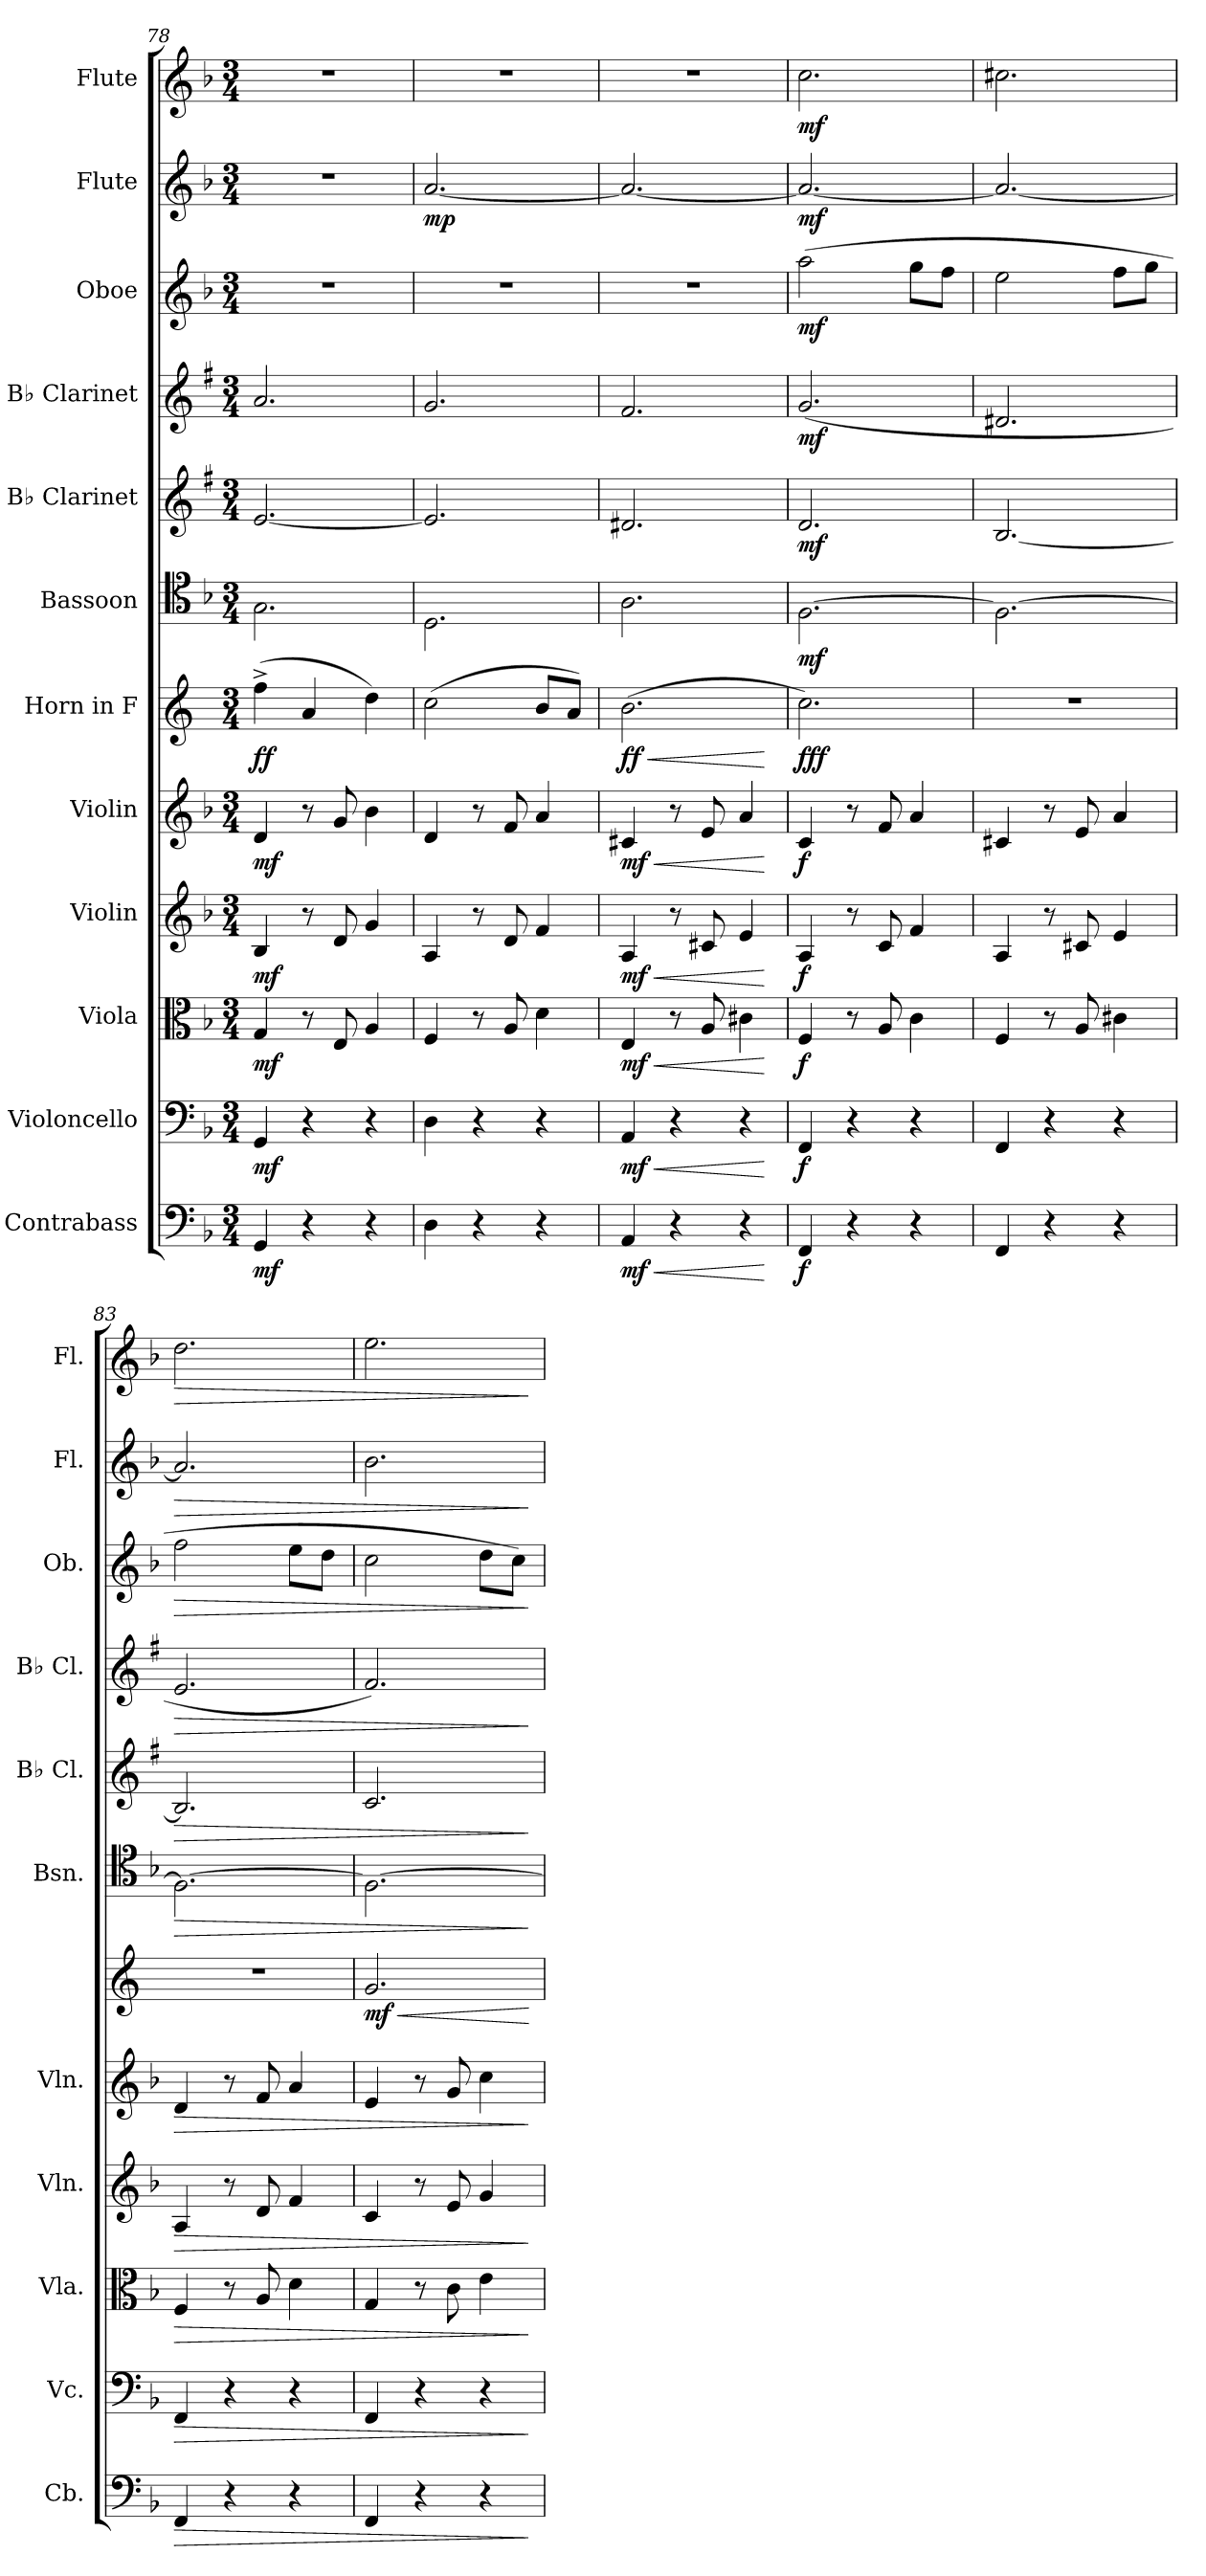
**kern	**dynam	**kern	**dynam	**kern	**dynam	**kern	**dynam	**kern	**dynam	**kern	**dynam	**kern	**dynam	**kern	**dynam	**kern	**dynam	**kern	**dynam	**kern	**dynam	**kern	**dynam
*part12	*part12	*part11	*part11	*part10	*part10	*part9	*part9	*part8	*part8	*part7	*part7	*part6	*part6	*part5	*part5	*part4	*part4	*part3	*part3	*part2	*part2	*part1	*part1
*staff12	*staff12	*staff11	*staff11	*staff10	*staff10	*staff9	*staff9	*staff8	*staff8	*staff7	*staff7	*staff6	*staff6	*staff5	*staff5	*staff4	*staff4	*staff3	*staff3	*staff2	*staff2	*staff1	*staff1
*I"Contrabass	*	*I"Violoncello	*	*I"Viola	*	*I"Violin	*	*I"Violin	*	*I"Horn in F	*	*I"Bassoon	*	*I"B♭ Clarinet	*	*I"B♭ Clarinet	*	*I"Oboe	*	*I"Flute	*	*I"Flute	*
*I'Cb.	*	*I'Vc.	*	*I'Vla.	*	*I'Vln.	*	*I'Vln.	*	*	*	*I'Bsn.	*	*I'B♭ Cl.	*	*I'B♭ Cl.	*	*I'Ob.	*	*I'Fl.	*	*I'Fl.	*
*clefF4	*	*clefF4	*	*clefC3	*	*clefG2	*	*clefG2	*	*clefG2	*	*clefC4	*	*clefG2	*	*clefG2	*	*clefG2	*	*clefG2	*	*clefG2	*
*ITrd7c12	*	*	*	*	*	*	*	*	*	*ITrd4c7	*	*	*	*ITrd1c2	*	*ITrd1c2	*	*	*	*	*	*	*
*k[b-]	*	*k[b-]	*	*k[b-]	*	*k[b-]	*	*k[b-]	*	*k[b-]	*	*k[b-]	*	*k[b-]	*	*k[b-]	*	*k[b-]	*	*k[b-]	*	*k[b-]	*
*M3/4	*	*M3/4	*	*M3/4	*	*M3/4	*	*M3/4	*	*M3/4	*	*M3/4	*	*M3/4	*	*M3/4	*	*M3/4	*	*M3/4	*	*M3/4	*
=78	=78	=78	=78	=78	=78	=78	=78	=78	=78	=78	=78	=78	=78	=78	=78	=78	=78	=78	=78	=78	=78	=78	=78
!	!LO:DY:b	!	!LO:DY:b	!	!LO:DY:b	!	!LO:DY:b	!	!LO:DY:b	!	!LO:DY:b	!	!	!	!	!	!	!	!	!	!	!	!
4GGG/	mf	4GG/	mf	4G/	mf	4B-/	mf	4d/	mf	(>4b-^\	ff	2.G\	.	[2.d/	.	2.g/	.	2.r	.	2.r	.	2.r	.
4r	.	4r	.	8r	.	8r	.	8r	.	4d/	.	.	.	.	.	.	.	.	.	.	.	.	.
.	.	.	.	8E/	.	8d/	.	8g/	.	.	.	.	.	.	.	.	.	.	.	.	.	.	.
4r	.	4r	.	4A/	.	4g/	.	4b-\	.	4g\)	.	.	.	.	.	.	.	.	.	.	.	.	.
=79	=79	=79	=79	=79	=79	=79	=79	=79	=79	=79	=79	=79	=79	=79	=79	=79	=79	=79	=79	=79	=79	=79	=79
!	!	!	!	!	!	!	!	!	!	!	!	!	!	!	!	!	!	!	!	!	!LO:DY:b	!	!
4DD\	.	4D\	.	4F/	.	4A/	.	4d/	.	(>2f\	.	2.D\	.	2.d/]	.	2.f/	.	2.r	.	[2.a/	mp	2.r	.
4r	.	4r	.	8r	.	8r	.	8r	.	.	.	.	.	.	.	.	.	.	.	.	.	.	.
.	.	.	.	8A/	.	8d/	.	8f/	.	.	.	.	.	.	.	.	.	.	.	.	.	.	.
4r	.	4r	.	4d\	.	4f/	.	4a/	.	8e/L	.	.	.	.	.	.	.	.	.	.	.	.	.
.	.	.	.	.	.	.	.	.	.	8d/J)	.	.	.	.	.	.	.	.	.	.	.	.	.
=80	=80	=80	=80	=80	=80	=80	=80	=80	=80	=80	=80	=80	=80	=80	=80	=80	=80	=80	=80	=80	=80	=80	=80
!	!LO:HP:b	!	!LO:HP:b	!	!LO:HP:b	!	!LO:HP:b	!	!LO:HP:b	!	!LO:HP:b	!	!	!	!	!	!	!	!	!	!	!	!
!	!LO:DY:n=1:b	!	!LO:DY:n=1:b	!	!LO:DY:n=1:b	!	!LO:DY:n=1:b	!	!LO:DY:n=1:b	!	!LO:DY:n=1:b	!	!	!	!	!	!	!	!	!	!	!	!
4AAA/	< mf	4AA/	< mf	4E/	< mf	4A/	< mf	4c#X/	< mf	(>2.e\	< ff	2.A\	.	2.c#X/	.	2.e/	.	2.r	.	2.a/_	.	2.r	.
4r	.	4r	.	8r	.	8r	.	8r	.	.	.	.	.	.	.	.	.	.	.	.	.	.	.
.	.	.	.	8A/	.	8c#X/	.	8e/	.	.	.	.	.	.	.	.	.	.	.	.	.	.	.
4r	.	4r	.	4c#X\	.	4e/	.	4a/	.	.	.	.	.	.	.	.	.	.	.	.	.	.	.
.	[	.	[	.	[	.	[	.	[	.	[	.	.	.	.	.	.	.	.	.	.	.	.
=81	=81	=81	=81	=81	=81	=81	=81	=81	=81	=81	=81	=81	=81	=81	=81	=81	=81	=81	=81	=81	=81	=81	=81
!	!LO:DY:b	!	!LO:DY:b	!	!LO:DY:b	!	!LO:DY:b	!	!LO:DY:b	!	!LO:DY:b	!	!LO:DY:b	!	!LO:DY:b	!	!LO:DY:b	!	!LO:DY:b	!	!LO:DY:b	!	!LO:DY:b
4FFF/	f	4FF/	f	4F/	f	4A/	f	4c/	f	2.f\)	fff	[2.F\	mf	2.c/	mf	(>2.f/	mf	(>2aa\	mf	2.a/_	mf	2.cc\	mf
4r	.	4r	.	8r	.	8r	.	8r	.	.	.	.	.	.	.	.	.	.	.	.	.	.	.
.	.	.	.	8A/	.	8c/	.	8f/	.	.	.	.	.	.	.	.	.	.	.	.	.	.	.
4r	.	4r	.	4c\	.	4f/	.	4a/	.	.	.	.	.	.	.	.	.	8gg\L	.	.	.	.	.
.	.	.	.	.	.	.	.	.	.	.	.	.	.	.	.	.	.	8ff\J	.	.	.	.	.
=82	=82	=82	=82	=82	=82	=82	=82	=82	=82	=82	=82	=82	=82	=82	=82	=82	=82	=82	=82	=82	=82	=82	=82
4FFF/	.	4FF/	.	4F/	.	4A/	.	4c#X/	.	2.r	.	2.F\_	.	[2.A/	.	2.c#X/	.	2ee\	.	2.a/_	.	2.cc#X\	.
4r	.	4r	.	8r	.	8r	.	8r	.	.	.	.	.	.	.	.	.	.	.	.	.	.	.
.	.	.	.	8A/	.	8c#X/	.	8e/	.	.	.	.	.	.	.	.	.	.	.	.	.	.	.
4r	.	4r	.	4c#X\	.	4e/	.	4a/	.	.	.	.	.	.	.	.	.	8ff\L	.	.	.	.	.
.	.	.	.	.	.	.	.	.	.	.	.	.	.	.	.	.	.	8gg\J	.	.	.	.	.
=83	=83	=83	=83	=83	=83	=83	=83	=83	=83	=83	=83	=83	=83	=83	=83	=83	=83	=83	=83	=83	=83	=83	=83
!	!LO:HP:b	!	!LO:HP:b	!	!LO:HP:b	!	!LO:HP:b	!	!LO:HP:b	!	!	!	!LO:HP:b	!	!LO:HP:b	!	!LO:HP:b	!	!LO:HP:b	!	!LO:HP:b	!	!LO:HP:b
4FFF/	>	4FF/	>	4F/	>	4A/	>	4d/	>	2.r	.	2.F\_	>	2.A/]	>	2.d/	>	2ff\	>	2.a/]	>	2.dd\	>
4r	.	4r	.	8r	.	8r	.	8r	.	.	.	.	.	.	.	.	.	.	.	.	.	.	.
.	.	.	.	8A/	.	8d/	.	8f/	.	.	.	.	.	.	.	.	.	.	.	.	.	.	.
4r	.	4r	.	4d\	.	4f/	.	4a/	.	.	.	.	.	.	.	.	.	8ee\L	.	.	.	.	.
.	.	.	.	.	.	.	.	.	.	.	.	.	.	.	.	.	.	8dd\J	.	.	.	.	.
!!LO:PB:g=z
=84	=84	=84	=84	=84	=84	=84	=84	=84	=84	=84	=84	=84	=84	=84	=84	=84	=84	=84	=84	=84	=84	=84	=84
!	!	!	!	!	!	!	!	!	!	!	!LO:HP:b	!	!	!	!	!	!	!	!	!	!	!	!
!	!	!	!	!	!	!	!	!	!	!	!LO:DY:n=1:b	!	!	!	!	!	!	!	!	!	!	!	!
4FFF/	.	4FF/	.	4G/	.	4c/	.	4e/	.	2.c/	< mf	2.F\_	.	2.B-/	.	2.e/)	.	2cc\	.	2.b-\	.	2.ee\	.
4r	.	4r	.	8r	.	8r	.	8r	.	.	.	.	.	.	.	.	.	.	.	.	.	.	.
.	.	.	.	8c\	.	8e/	.	8g/	.	.	.	.	.	.	.	.	.	.	.	.	.	.	.
4r	.	4r	.	4e\	.	4g/	.	4cc\	.	.	.	.	.	.	.	.	.	8dd\L	.	.	.	.	.
.	.	.	.	.	.	.	.	.	.	.	.	.	.	.	.	.	.	8cc\J)	.	.	.	.	.
.	]	.	]	.	]	.	]	.	]	.	[	.	]	.	]	.	]	.	]	.	]	.	]
=	=	=	=	=	=	=	=	=	=	=	=	=	=	=	=	=	=	=	=	=	=	=	=
*-	*-	*-	*-	*-	*-	*-	*-	*-	*-	*-	*-	*-	*-	*-	*-	*-	*-	*-	*-	*-	*-	*-	*-
